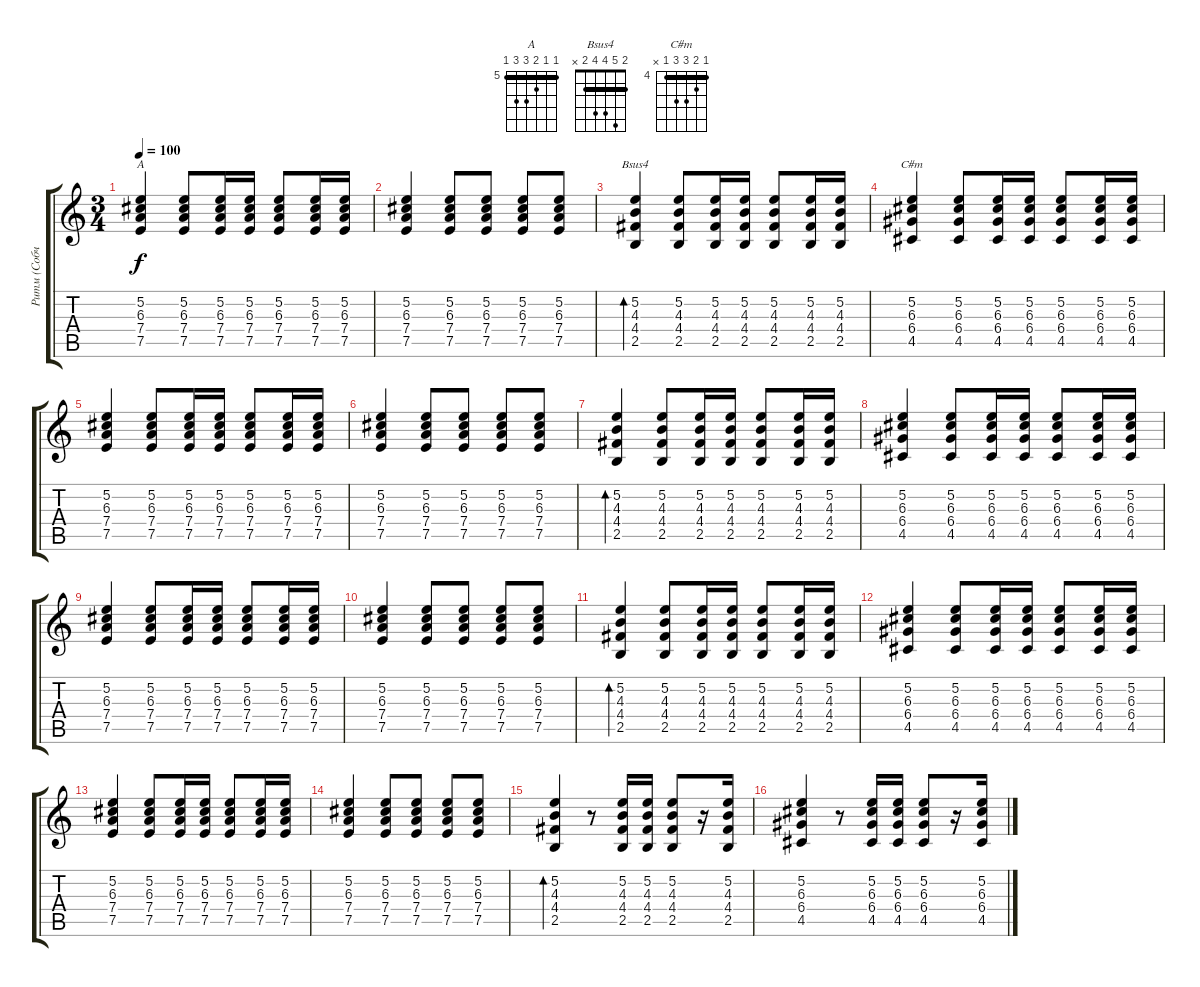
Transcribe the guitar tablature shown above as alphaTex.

\track ("Ритм (Собчук)" "Ритм (Собч") {instrument acousticguitarsteel}
\staff {score tabs}
\tuning (E4 B3 G3 D3 A2 E2) {hide}
\chord ("A" 5 5 6 7 7 5) {firstfret 5 barre 5}
\chord ("Bsus4" 2 5 4 4 2 x) {barre 2}
\chord ("C#m" 4 5 6 6 4 x) {firstfret 4 barre 4}
\ts (3 4)
\tempo 100
\clef g2
\ks c
(5.2 6.3 7.4 7.5).4{ch "A" dy f} (5.2 6.3 7.4 7.5).8 (5.2 6.3 7.4 7.5).16 (5.2 6.3 7.4 7.5).16 (5.2 6.3 7.4 7.5).8 (5.2 6.3 7.4 7.5).16 (5.2 6.3 7.4 7.5).16 |
(5.2 6.3 7.4 7.5).4 (5.2 6.3 7.4 7.5).8 (5.2 6.3 7.4 7.5).8 (5.2 6.3 7.4 7.5).8 (5.2 6.3 7.4 7.5).8 |
(5.2 4.3 4.4 2.5).4{bd 60 ch "Bsus4"} (5.2 4.3 4.4 2.5).8 (5.2 4.3 4.4 2.5).16 (5.2 4.3 4.4 2.5).16 (5.2 4.3 4.4 2.5).8 (5.2 4.3 4.4 2.5).16 (5.2 4.3 4.4 2.5).16 |
(5.2 6.3 6.4 4.5).4{ch "C#m"} (5.2 6.3 6.4 4.5).8 (5.2 6.3 6.4 4.5).16 (5.2 6.3 6.4 4.5).16 (5.2 6.3 6.4 4.5).8 (5.2 6.3 6.4 4.5).16 (5.2 6.3 6.4 4.5).16 |
(5.2 6.3 7.4 7.5).4 (5.2 6.3 7.4 7.5).8 (5.2 6.3 7.4 7.5).16 (5.2 6.3 7.4 7.5).16 (5.2 6.3 7.4 7.5).8 (5.2 6.3 7.4 7.5).16 (5.2 6.3 7.4 7.5).16 |
(5.2 6.3 7.4 7.5).4 (5.2 6.3 7.4 7.5).8 (5.2 6.3 7.4 7.5).8 (5.2 6.3 7.4 7.5).8 (5.2 6.3 7.4 7.5).8 |
(5.2 4.3 4.4 2.5).4{bd 60} (5.2 4.3 4.4 2.5).8 (5.2 4.3 4.4 2.5).16 (5.2 4.3 4.4 2.5).16 (5.2 4.3 4.4 2.5).8 (5.2 4.3 4.4 2.5).16 (5.2 4.3 4.4 2.5).16 |
(5.2 6.3 6.4 4.5).4 (5.2 6.3 6.4 4.5).8 (5.2 6.3 6.4 4.5).16 (5.2 6.3 6.4 4.5).16 (5.2 6.3 6.4 4.5).8 (5.2 6.3 6.4 4.5).16 (5.2 6.3 6.4 4.5).16 |
(5.2 6.3 7.4 7.5).4 (5.2 6.3 7.4 7.5).8 (5.2 6.3 7.4 7.5).16 (5.2 6.3 7.4 7.5).16 (5.2 6.3 7.4 7.5).8 (5.2 6.3 7.4 7.5).16 (5.2 6.3 7.4 7.5).16 |
(5.2 6.3 7.4 7.5).4 (5.2 6.3 7.4 7.5).8 (5.2 6.3 7.4 7.5).8 (5.2 6.3 7.4 7.5).8 (5.2 6.3 7.4 7.5).8 |
(5.2 4.3 4.4 2.5).4{bd 60} (5.2 4.3 4.4 2.5).8 (5.2 4.3 4.4 2.5).16 (5.2 4.3 4.4 2.5).16 (5.2 4.3 4.4 2.5).8 (5.2 4.3 4.4 2.5).16 (5.2 4.3 4.4 2.5).16 |
(5.2 6.3 6.4 4.5).4 (5.2 6.3 6.4 4.5).8 (5.2 6.3 6.4 4.5).16 (5.2 6.3 6.4 4.5).16 (5.2 6.3 6.4 4.5).8 (5.2 6.3 6.4 4.5).16 (5.2 6.3 6.4 4.5).16 |
(5.2 6.3 7.4 7.5).4 (5.2 6.3 7.4 7.5).8 (5.2 6.3 7.4 7.5).16 (5.2 6.3 7.4 7.5).16 (5.2 6.3 7.4 7.5).8 (5.2 6.3 7.4 7.5).16 (5.2 6.3 7.4 7.5).16 |
(5.2 6.3 7.4 7.5).4 (5.2 6.3 7.4 7.5).8 (5.2 6.3 7.4 7.5).8 (5.2 6.3 7.4 7.5).8 (5.2 6.3 7.4 7.5).8 |
(5.2 4.3 4.4 2.5).4{bd 60} r.8 (5.2 4.3 4.4 2.5).16 (5.2 4.3 4.4 2.5).16 (5.2 4.3 4.4 2.5).8 r.16 (5.2 4.3 4.4 2.5).16 |
(5.2 6.3 6.4 4.5).4 r.8 (5.2 6.3 6.4 4.5).16 (5.2 6.3 6.4 4.5).16 (5.2 6.3 6.4 4.5).8 r.16 (5.2 6.3 6.4 4.5).16
